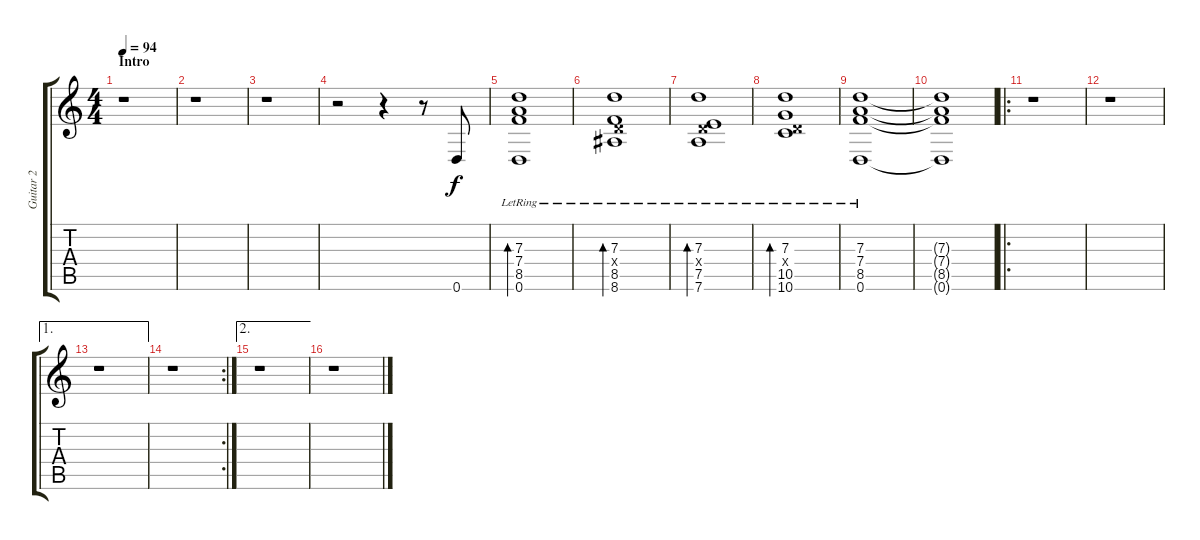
\track ("Guitar 2" "Guitar 2") {instrument electricguitarclean}
\staff {score tabs}
\tuning (E4 B3 G3 D3 A2 D2) {hide}
\ts (4 4)
\section ("" "Intro")
\tempo 94
\clef g2
\ks c
r.1{dy f instrument electricguitarclean} |
r.1 |
r.1 |
r.2 r.4 r.8 0.6.8 |
(7.3{lr} 7.4{lr} 8.5{lr} 0.6{lr}).1{bd 60} |
(7.3{lr} 0.4{x} 8.5{lr} 8.6{lr}).1{bd 60} |
(7.3{lr} 0.4{x} 7.5{lr} 7.6{lr}).1{bd 60} |
(7.3{lr} 0.4{x} 10.5{lr} 10.6{lr}).1{bd 60} |
(7.3{lr} 7.4{lr} 8.5{lr} 0.6{lr}).1 |
(7.3{t} 7.4{t} 8.5{t} 0.6{t}).1 |
\ro
r.1 |
r.1 |
\ae 1
r.1 |
\rc 2
r.1 |
\ae 2
r.1 |
r.1
